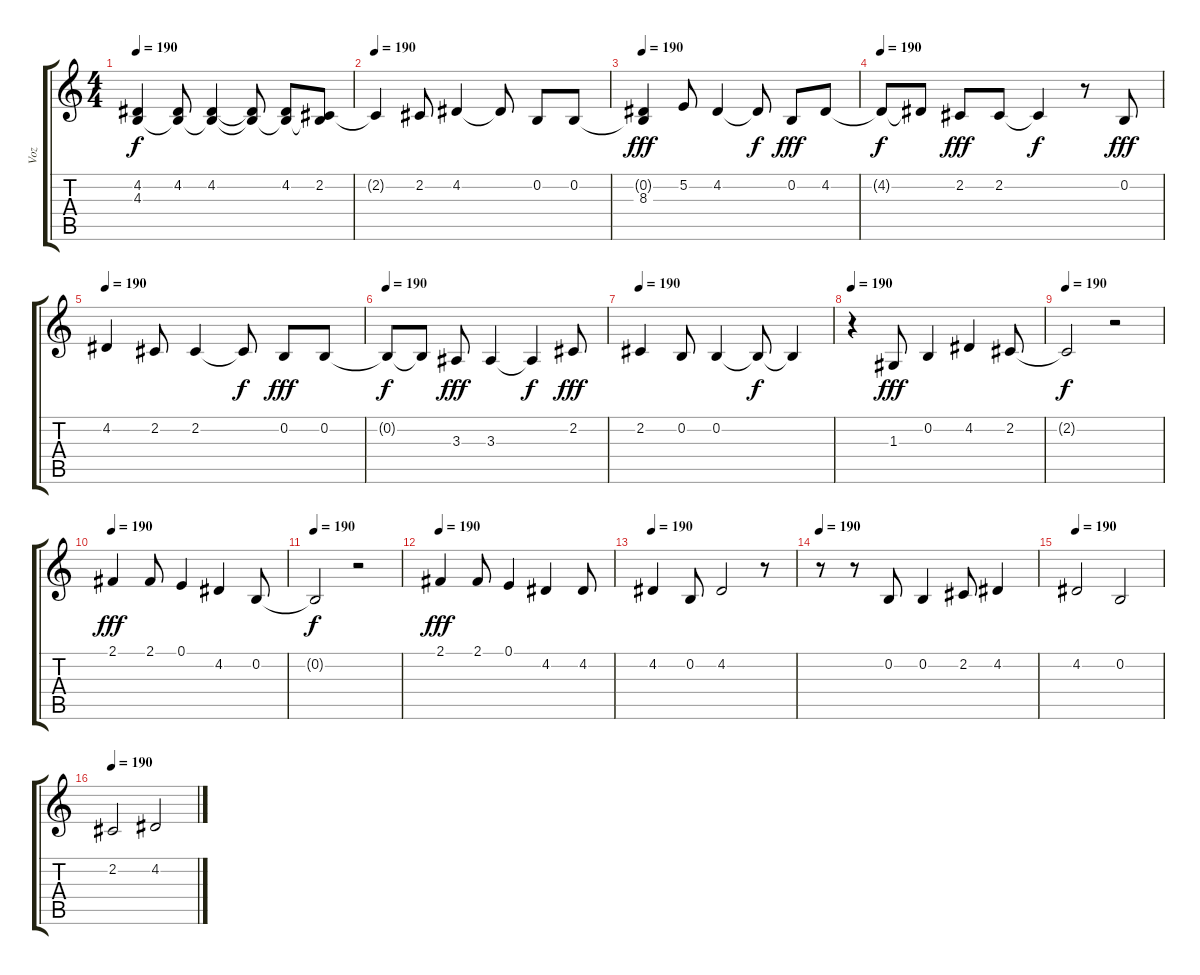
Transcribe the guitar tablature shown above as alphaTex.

\track ("Voz" "Voz") {instrument lead1square}
\staff {score tabs}
\tuning (E4 B3 G3 D3 A2 E2) {hide}
\ts (4 4)
\tempo 190
\clef g2
\ks c
(4.2 4.3{t}).4{dy f} (4.2 4.3{t}).8 (4.2 4.3{t}).4 (4.2{t} 4.3{t}).8 (4.2 4.3{t}).8 (2.2 4.3{t}).8 |
\tempo 190
2.2{t}.4 2.2.8 4.2.4 4.2{t}.8 0.2.8 0.2.8 |
\tempo 190
(0.2{t} 8.3).4{dy fff} 5.2.8 4.2.4 4.2{t}.8{dy f} 0.2.8{dy fff} 4.2.8 |
\tempo 190
4.2{t}.8{dy f} 4.2{t}.8 2.2.8{dy fff} 2.2.8 2.2{t}.4{dy f} r.8 0.2.8{dy fff} |
\tempo 190
4.2.4 2.2.8 2.2.4 2.2{t}.8{dy f} 0.2.8{dy fff} 0.2.8 |
\tempo 190
0.2{t}.8{dy f} 0.2{t}.8 3.3.8{dy fff} 3.3.4 3.3{t}.4{dy f} 2.2.8{dy fff} |
\tempo 190
2.2.4 0.2.8 0.2.4 0.2{t}.8{dy f} 0.2{t}.4 |
\tempo 190
r.4 1.3.8{dy fff} 0.2.4 4.2.4 2.2.8 |
\tempo 190
2.2{t}.2{dy f} r.2 |
\tempo 190
2.1.4{dy fff} 2.1.8 0.1.4 4.2.4 0.2.8 |
\tempo 190
0.2{t}.2{dy f} r.2 |
\tempo 190
2.1.4{dy fff} 2.1.8 0.1.4 4.2.4 4.2.8 |
\tempo 190
4.2.4 0.2.8 4.2.2 r.8 |
\tempo 190
r.8 r.8 0.2.8 0.2.4 2.2.8 4.2.4 |
\tempo 190
4.2.2 0.2.2 |
\tempo 190
2.2.2 4.2.2
